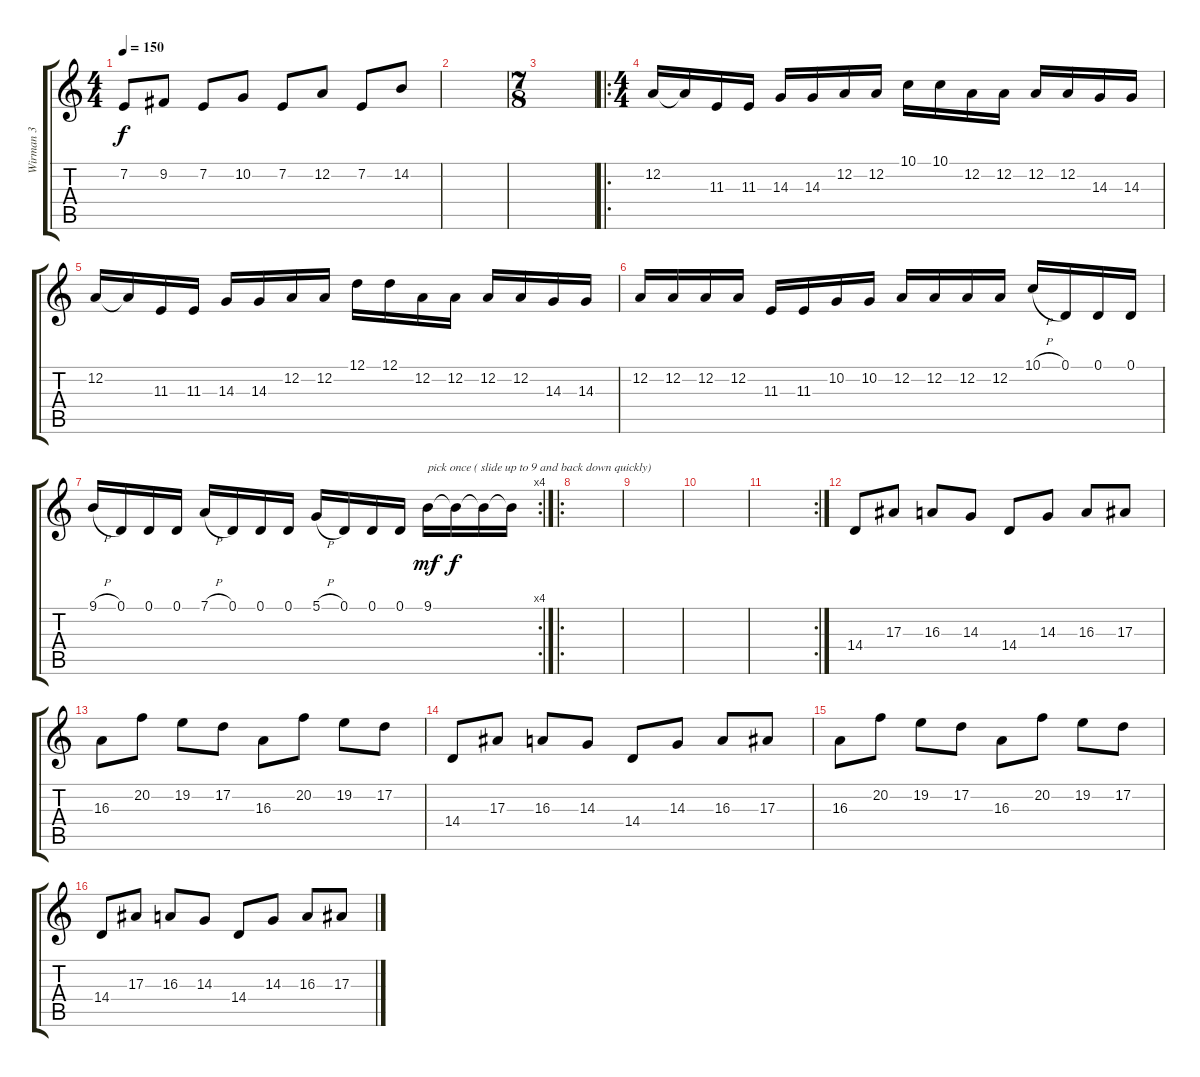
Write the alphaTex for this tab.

\track ("Wirman 3" "Wirman 3") {instrument fx5brightness}
\staff {score tabs}
\tuning (D4 A3 F3 C3 G2 D2) {hide}
\ts (4 4)
\tempo 150
\clef g2
\ks c
7.2.8{dy f} 9.2.8 7.2.8 10.2.8 7.2.8 12.2.8 7.2.8 14.2.8 |
|
\ts (7 8)
|
\ro
\ts (4 4)
12.2.16{volume 12 instrument fx5brightness} 12.2{t}.16 11.3.16 11.3.16 14.3.16 14.3.16 12.2.16 12.2.16 10.1.16 10.1.16 12.2.16 12.2.16 12.2.16 12.2.16 14.3.16 14.3.16 |
12.2.16 12.2{t}.16 11.3.16 11.3.16 14.3.16 14.3.16 12.2.16 12.2.16 12.1.16 12.1.16 12.2.16 12.2.16 12.2.16 12.2.16 14.3.16 14.3.16 |
12.2.16 12.2.16 12.2.16 12.2.16 11.3.16 11.3.16 10.2.16 10.2.16 12.2.16 12.2.16 12.2.16 12.2.16 10.1{h}.16 0.1.16 0.1.16 0.1.16 |
\rc 4
9.1{h}.16 0.1.16 0.1.16 0.1.16 7.1{h}.16 0.1.16 0.1.16 0.1.16 5.1{h}.16 0.1.16 0.1.16 0.1.16 9.1.16{txt "pick once ( slide up to 9 and back down quickly)" dy mf} 9.1{t}.16{dy f} 9.1{t}.16 9.1{t}.16 |
\ro
|
|
|
\rc 2
|
14.4.8 17.3.8 16.3.8 14.3.8 14.4.8 14.3.8 16.3.8 17.3.8 |
16.3.8 20.2.8 19.2.8 17.2.8 16.3.8 20.2.8 19.2.8 17.2.8 |
14.4.8 17.3.8 16.3.8 14.3.8 14.4.8 14.3.8 16.3.8 17.3.8 |
16.3.8 20.2.8 19.2.8 17.2.8 16.3.8 20.2.8 19.2.8 17.2.8 |
14.4.8 17.3.8 16.3.8 14.3.8 14.4.8 14.3.8 16.3.8 17.3.8
